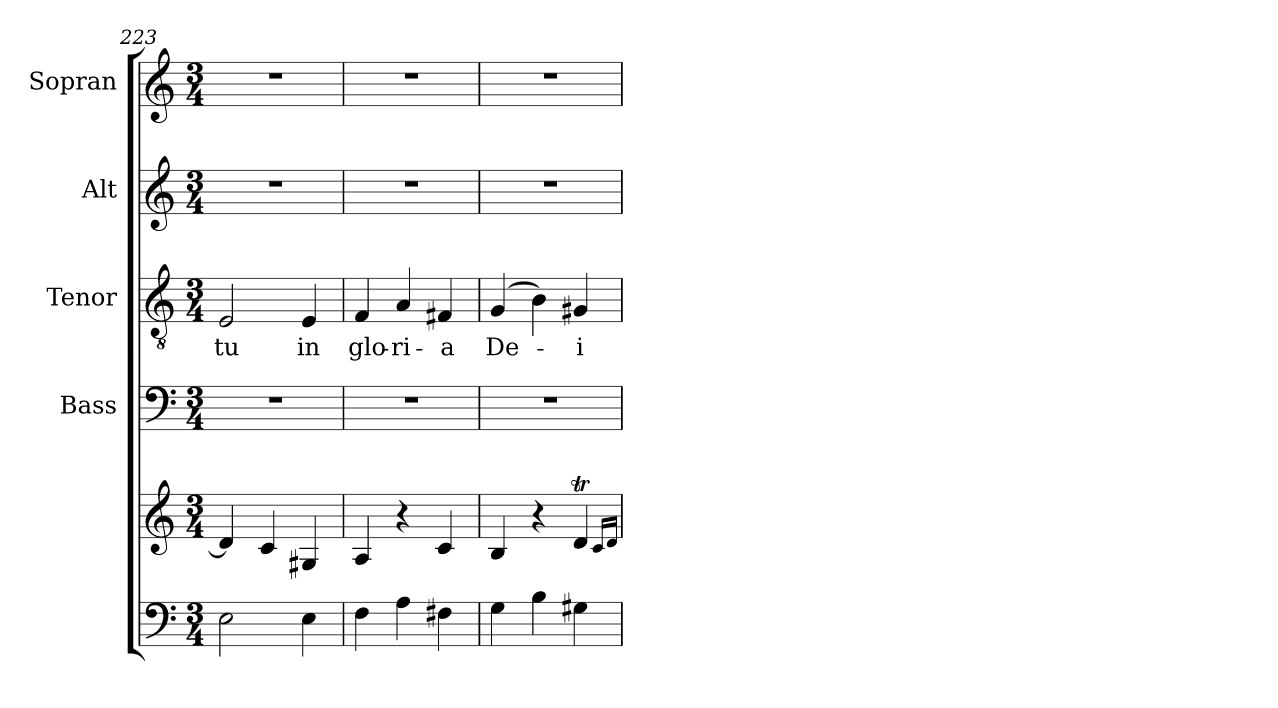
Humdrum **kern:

**kern	**kern	**kern	**kern	**text	**kern	**kern
*part5	*part5	*part4	*part3	*part3	*part2	*part1
*staff6	*staff5	*staff4	*staff3	*staff3	*staff2	*staff1
*	*	*I"Bass	*I"Tenor	*	*I"Alt	*I"Sopran
*	*	*I'B.	*I'T.	*	*I'A.	*I'S.
!!LO:LB:g=z
*clefF4	*clefG2	*clefF4	*clefGv2	*	*clefG2	*clefG2
*k[]	*k[]	*k[]	*k[]	*	*k[]	*k[]
*C:	*C:	*C:	*C:	*	*C:	*C:
*M3/4	*M3/4	*M3/4	*M3/4	*	*M3/4	*M3/4
=223	=223	=223	=223	=223	=223	=223
!	!	!	!	!LO:LY:b	!	!
2E\	4d/]	2.r	2E/	-tu	2.r	2.r
.	4c/	.	.	.	.	.
!	!	!	!	!LO:LY:b	!	!
4E\	4G#X/	.	4E/	in	.	.
=224	=224	=224	=224	=224	=224	=224
!	!	!	!	!LO:LY:b	!	!
4F\	4A/	2.r	4F/	glo-	2.r	2.r
!	!	!	!	!LO:LY:b	!	!
4A\	4r	.	4A/	-ri-	.	.
!	!	!	!	!LO:LY:b	!	!
4F#X\	4c/	.	4F#X/	-a	.	.
=225	=225	=225	=225	=225	=225	=225
!	!	!	!	!LO:LY:b	!	!
4G\	4B/	2.r	(4G/	De-	2.r	2.r
4B\	4r	.	4B\)	.	.	.
!	!	!	!	!LO:LY:b	!	!
4G#X\	4dT/	.	4G#X/	-i	.	.
.	16qc/LL	.	.	.	.	.
.	16qd/JJ	.	.	.	.	.
=	=	=	=	=	=	=
*-	*-	*-	*-	*-	*-	*-
